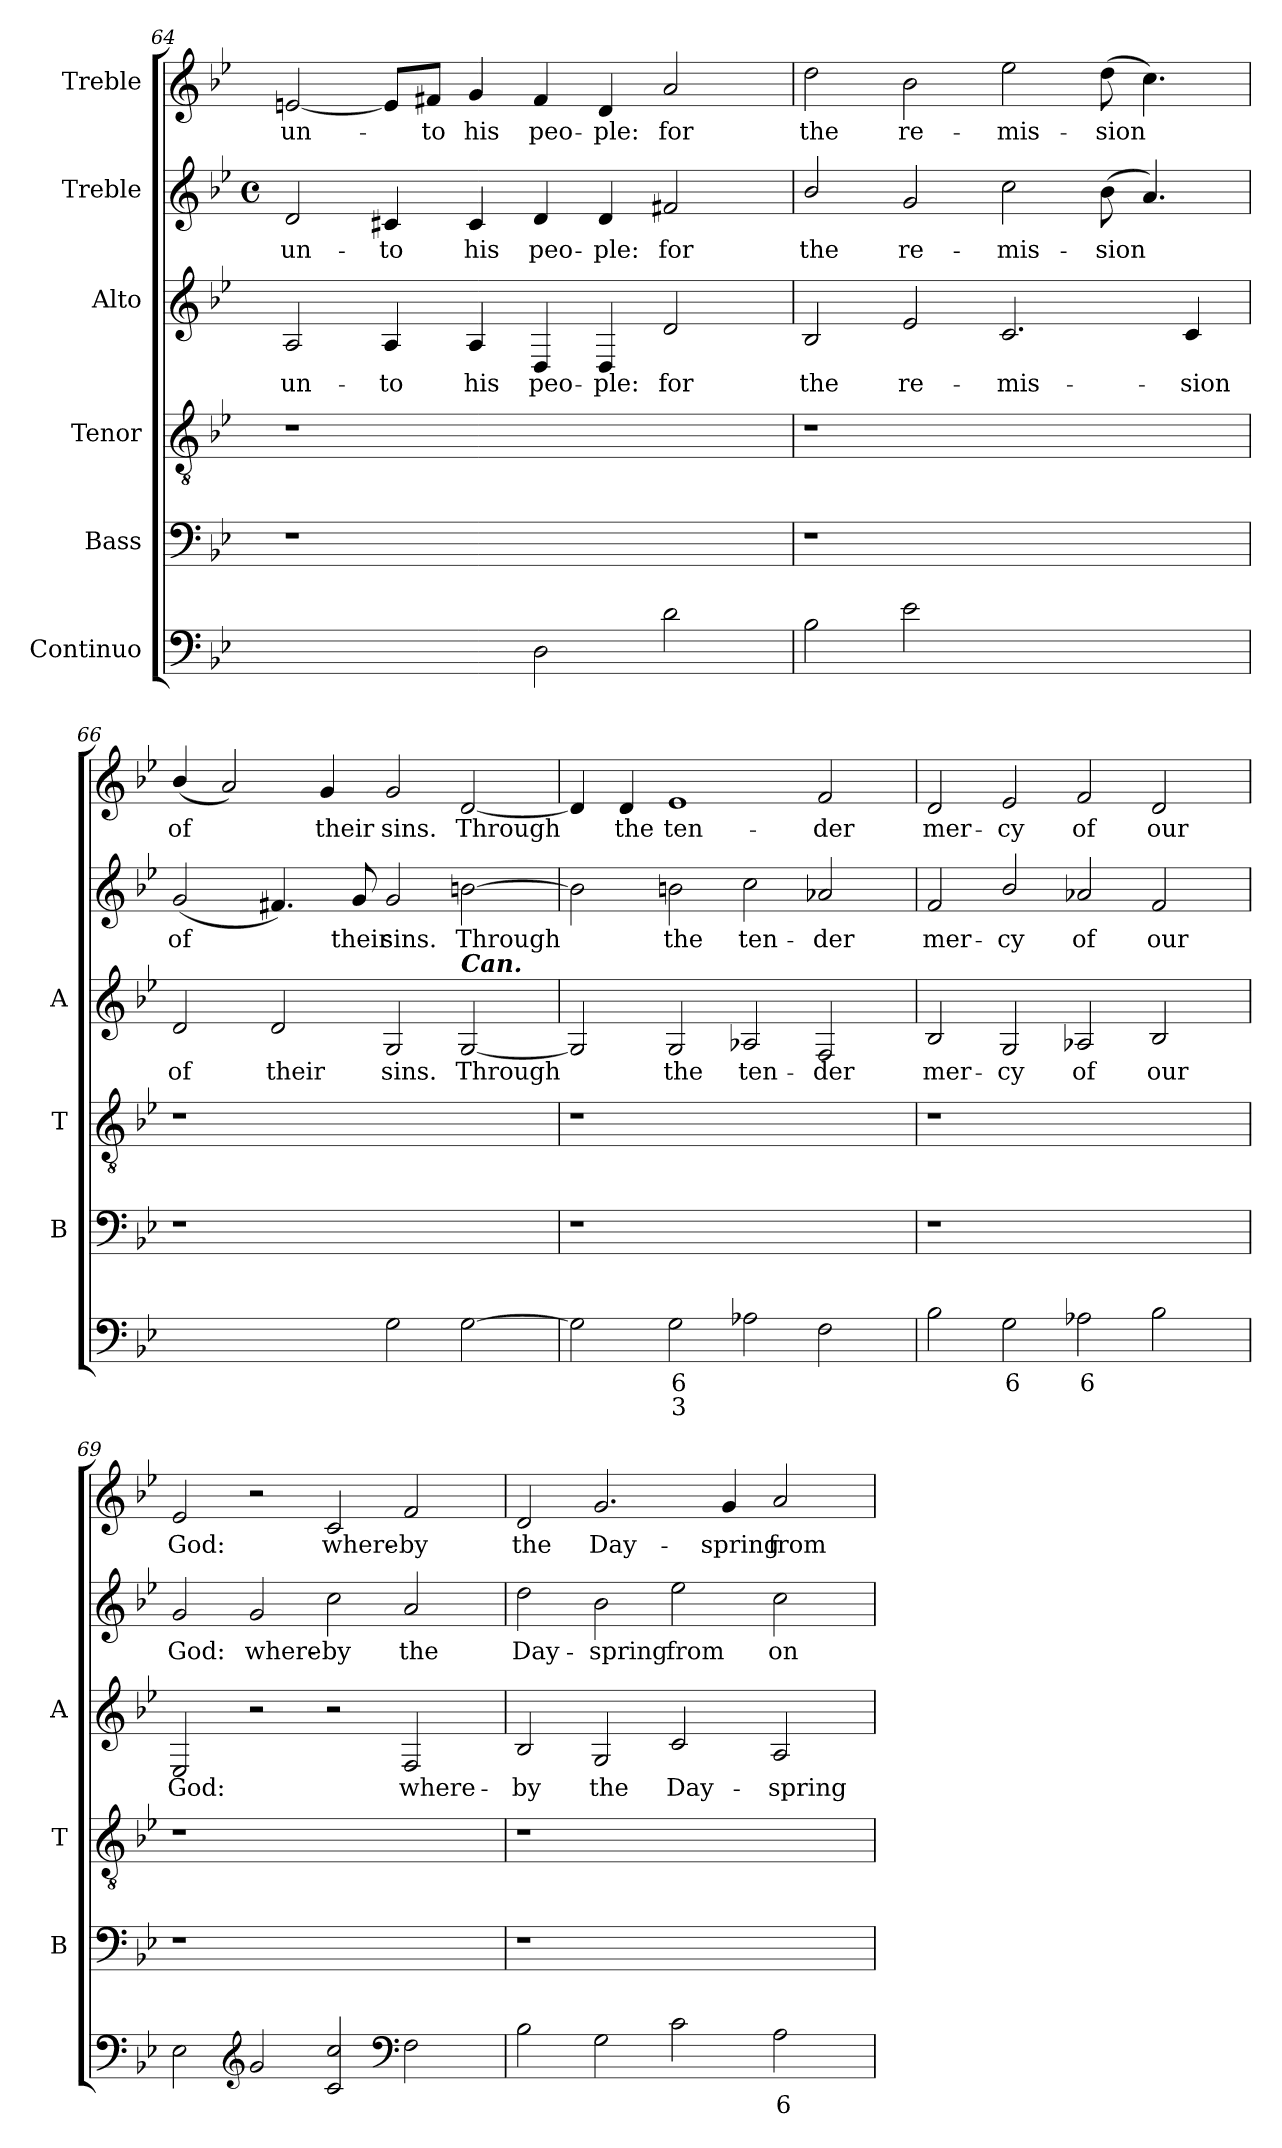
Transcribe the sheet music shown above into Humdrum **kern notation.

**kern	**text	**text	**kern	**kern	**kern	**text	**kern	**text	**kern	**text
*part6	*part6	*part6	*part5	*part4	*part3	*part3	*part2	*part2	*part1	*part1
*staff6	*staff6	*staff6	*staff5	*staff4	*staff3	*staff3	*staff2	*staff2	*staff1	*staff1
*I"Continuo	*	*	*I"Bass	*I"Tenor	*I"Alto	*	*I"Treble	*	*I"Treble	*
*	*	*	*I'B	*I'T	*I'A	*	*	*	*	*
*clefF4	*	*	*clefF4	*clefGv2	*clefG2	*	*clefG2	*	*clefG2	*
*k[b-e-]	*	*	*k[b-e-]	*k[b-e-]	*k[b-e-]	*	*k[b-e-]	*	*k[b-e-]	*
*B-:	*	*	*B-:	*B-:	*B-:	*	*B-:	*	*B-:	*
*	*	*	*	*	*	*	*M4/4	*	*	*
*	*	*	*	*	*	*	*met(c)	*	*	*
=64	=64	=64	=64	=64	=64	=64	=64	=64	=64	=64
!	!LO:LY:b	!	!	!	!	!LO:LY:b	!	!LO:LY:b	!	!LO:LY:b
*^	*	*	*	*	*	*	*	*	*	*
*	*^	*	*	*	*	*	*	*	*	*	*
[2A\yy	1..ryy	1..ryy	4	.	1r	1r	2A/	un-	2d/	un-	[2en/	un-
!	!	!	!LO:LY:b	!	!	!	!	!LO:LY:b	!	!LO:LY:b	!	!
2A\yy]	.	.	3	.	.	.	4A/	-to	4c#X/	-to	8e/L]	.
!	!	!	!	!	!	!	!	!	!	!	!	!LO:LY:b
.	.	.	.	.	.	.	.	.	.	.	8f#X/J	to
!	!	!	!	!	!	!	!	!LO:LY:b	!	!LO:LY:b	!	!LO:LY:b
.	.	.	.	.	.	.	4A/	his	4c#/	his	4g/	his
!	!	!	!	!	!	!	!	!LO:LY:b	!	!LO:LY:b	!	!LO:LY:b
2D\	.	.	.	.	1ryy	1ryy	4D/	peo-	4d/	peo-	4f#/	peo-
!	!	!	!	!	!	!	!	!LO:LY:b	!	!LO:LY:b	!	!LO:LY:b
.	.	.	.	.	.	.	4D/	-ple:	4d/	-ple:	4d/	-ple:
!	!	!	!	!	!	!	!	!LO:LY:b	!	!LO:LY:b	!	!LO:LY:b
2d\	.	.	.	.	.	.	2d/	for	2f#X/	for	2a/	for
.	4ryy	4ryy	.	.	.	.	.	.	.	.	.	.
=65	=65	=65	=65	=65	=65	=65	=65	=65	=65	=65	=65	=65
!	!	!	!	!	!	!	!	!LO:LY:b	!	!LO:LY:b	!	!LO:LY:b
2B-\	1..ryy	1..ryy	.	.	1r	1r	2B-/	the	2b-/	the	2dd\	the
!	!	!	!	!	!	!	!	!LO:LY:b	!	!LO:LY:b	!	!LO:LY:b
2e-\	.	.	.	.	.	.	2e-/	re-	2g/	re-	2b-\	re-
!	!	!	!LO:LY:b	!	!	!	!	!LO:LY:b	!	!LO:LY:b	!	!LO:LY:b
[2c\yy	.	.	5	.	1ryy	1ryy	2.c/	-mis-	2cc\	-mis-	2ee-\	-mis-
!	!	!	!LO:LY:b	!	!	!	!	!	!	!LO:LY:b	!	!LO:LY:b
2c\yy]	.	.	6	.	.	.	.	.	(<8b-\	-sion	(>8dd\	-sion
.	.	.	.	.	.	.	.	.	4.a/)	.	4.cc\)	.
!	!	!	!	!	!	!	!	!LO:LY:b	!	!	!	!
.	4ryy	4ryy	.	.	.	.	4c/	-sion	.	.	.	.
=66	=66	=66	=66	=66	=66	=66	=66	=66	=66	=66	=66	=66
!	!	!	!LO:LY:b	!LO:LY:b	!	!	!	!LO:LY:b	!	!LO:LY:b	!	!LO:LY:b
[2d\yy	1..ryy	1..ryy	6	4	1r	1r	2d/	of	(<2g/	of	(<4b-/	of
.	.	.	.	.	.	.	.	.	.	.	2a/)	.
!	!	!	!LO:LY:b	!LO:LY:b	!	!	!	!LO:LY:b	!	!	!	!
2d\yy]	.	.	5	3	.	.	2d/	their	4.f#X/)	.	.	.
!	!	!	!	!	!	!	!	!	!	!	!	!LO:LY:b
.	.	.	.	.	.	.	.	.	.	.	4g/	their
!	!	!	!	!	!	!	!	!	!	!LO:LY:b	!	!
.	.	.	.	.	.	.	.	.	8g/	their	.	.
!	!	!	!	!	!	!	!	!LO:LY:b	!	!LO:LY:b	!	!LO:LY:b
2G\	.	.	.	.	1ryy	1ryy	2G/	sins.	2g/	sins.	2g/	sins.
!	!	!	!	!	!	!	!LO:TX:a:Bi:t=Can.	!	!	!	!	!
!	!	!	!	!	!	!	!	!LO:LY:b	!	!LO:LY:b	!	!LO:LY:b
[2G\	.	.	.	.	.	.	[2G/	Through	[2bn\	Through	[2d/	Through
.	4ryy	4ryy	.	.	.	.	.	.	.	.	.	.
!!LO:PB:g=z
=67	=67	=67	=67	=67	=67	=67	=67	=67	=67	=67	=67	=67
2G\]	1..ryy	1..ryy	.	.	1r	1r	2G/]	.	2b\]	.	4d/]	.
!	!	!	!	!	!	!	!	!	!	!	!	!LO:LY:b
.	.	.	.	.	.	.	.	.	.	.	4d/	the
!	!	!	!LO:LY:b	!LO:LY:b	!	!	!	!LO:LY:b	!	!LO:LY:b	!	!LO:LY:b
2G\	.	.	6	3	.	.	2G/	the	2bn\	the	1e-	ten-
!	!	!	!	!	!	!	!	!LO:LY:b	!	!LO:LY:b	!	!
2A-X\	.	.	.	.	1ryy	1ryy	2A-X/	ten-	2cc\	ten-	.	.
!	!	!	!	!	!	!	!	!LO:LY:b	!	!LO:LY:b	!	!LO:LY:b
2F\	.	.	.	.	.	.	2F/	-der	2a-X/	-der	2f/	-der
.	4ryy	4ryy	.	.	.	.	.	.	.	.	.	.
!!LO:LB:g=z
=68	=68	=68	=68	=68	=68	=68	=68	=68	=68	=68	=68	=68
!	!	!	!	!	!	!	!	!LO:LY:b	!	!LO:LY:b	!	!LO:LY:b
2B-\	1..ryy	1..ryy	.	.	1r	1r	2B-/	mer-	2f/	mer-	2d/	mer-
!	!	!	!LO:LY:b	!	!	!	!	!LO:LY:b	!	!LO:LY:b	!	!LO:LY:b
2G\	.	.	6	.	.	.	2G/	-cy	2b-/	-cy	2e-/	-cy
!	!	!	!LO:LY:b	!	!	!	!	!LO:LY:b	!	!LO:LY:b	!	!LO:LY:b
2A-X\	.	.	6	.	1ryy	1ryy	2A-X/	of	2a-X/	of	2f/	of
!	!	!	!	!	!	!	!	!LO:LY:b	!	!LO:LY:b	!	!LO:LY:b
2B-\	.	.	.	.	.	.	2B-/	our	2f/	our	2d/	our
.	4ryy	4ryy	.	.	.	.	.	.	.	.	.	.
=69	=69	=69	=69	=69	=69	=69	=69	=69	=69	=69	=69	=69
!	!	!	!	!	!	!	!	!LO:LY:b	!	!LO:LY:b	!	!LO:LY:b
2E-\	1..ryy	1..ryy	.	.	1r	1r	2E-/	God:	2g/	God:	2e-/	God:
*clefG2	*	*	*	*	*	*	*	*	*	*	*	*
!	!	!	!	!	!	!	!	!	!	!LO:LY:b	!	!
2g/	.	.	.	.	.	.	2r	.	2g/	where-	2r	.
!	!	!	!	!	!	!	!	!	!	!LO:LY:b	!	!LO:LY:b
2c/ 2cc/	.	.	.	.	1ryy	1ryy	2r	.	2cc\	-by	2c/	where-
*clefF4	*	*	*	*	*	*	*	*	*	*	*	*
!	!	!	!	!	!	!	!	!LO:LY:b	!	!LO:LY:b	!	!LO:LY:b
2F\	.	.	.	.	.	.	2F/	where-	2a/	the	2f/	-by
.	4ryy	4ryy	.	.	.	.	.	.	.	.	.	.
=70	=70	=70	=70	=70	=70	=70	=70	=70	=70	=70	=70	=70
!	!	!	!	!	!	!	!	!LO:LY:b	!	!LO:LY:b	!	!LO:LY:b
2B-\	1..ryy	1..ryy	.	.	1r	1r	2B-/	-by	2dd\	Day-	2d/	the
!	!	!	!	!	!	!	!	!LO:LY:b	!	!LO:LY:b	!	!LO:LY:b
2G\	.	.	.	.	.	.	2G/	the	2b-\	-spring	2.g/	Day-
!	!	!	!	!	!	!	!	!LO:LY:b	!	!LO:LY:b	!	!
2c\	.	.	.	.	1ryy	1ryy	2c/	Day-	2ee-\	from	.	.
!	!	!	!	!	!	!	!	!	!	!	!	!LO:LY:b
.	.	.	.	.	.	.	.	.	.	.	4g/	-spring
!	!	!	!LO:LY:b	!	!	!	!	!LO:LY:b	!	!LO:LY:b	!	!LO:LY:b
2A\	.	.	6	.	.	.	2A/	-spring	2cc\	on	2a/	from
.	4ryy	4ryy	.	.	.	.	.	.	.	.	.	.
*v	*v	*v	*	*	*	*	*	*	*	*	*	*
=	=	=	=	=	=	=	=	=	=	=
*-	*-	*-	*-	*-	*-	*-	*-	*-	*-	*-
